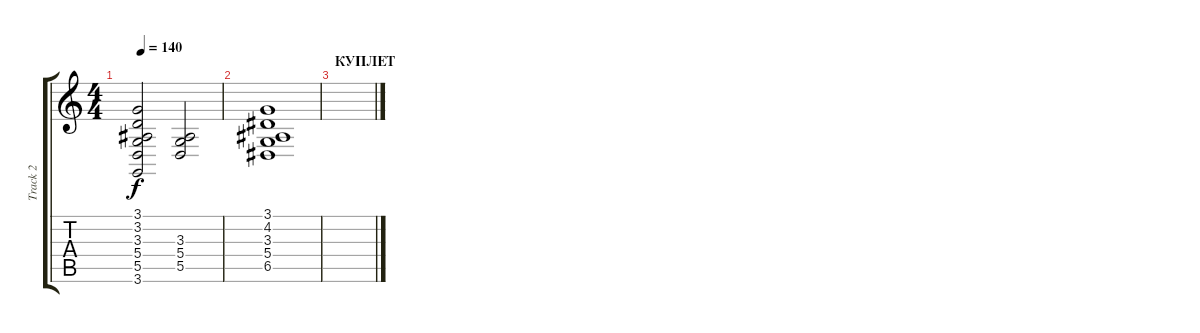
\track ("Track 2" "Track 2") {instrument brightacousticpiano}
\staff {score tabs}
\tuning (E4 B3 G3 D3 A2 E2) {hide}
\ts (4 4)
\tempo 140
\clef g2
\ks c
(3.1 3.2 3.3 5.4 5.5 3.6).2{dy f} (3.3 5.4 5.5).2 |
(3.1 4.2 3.3 5.4 6.5).1 |
\section ("" "КУПЛЕТ")
